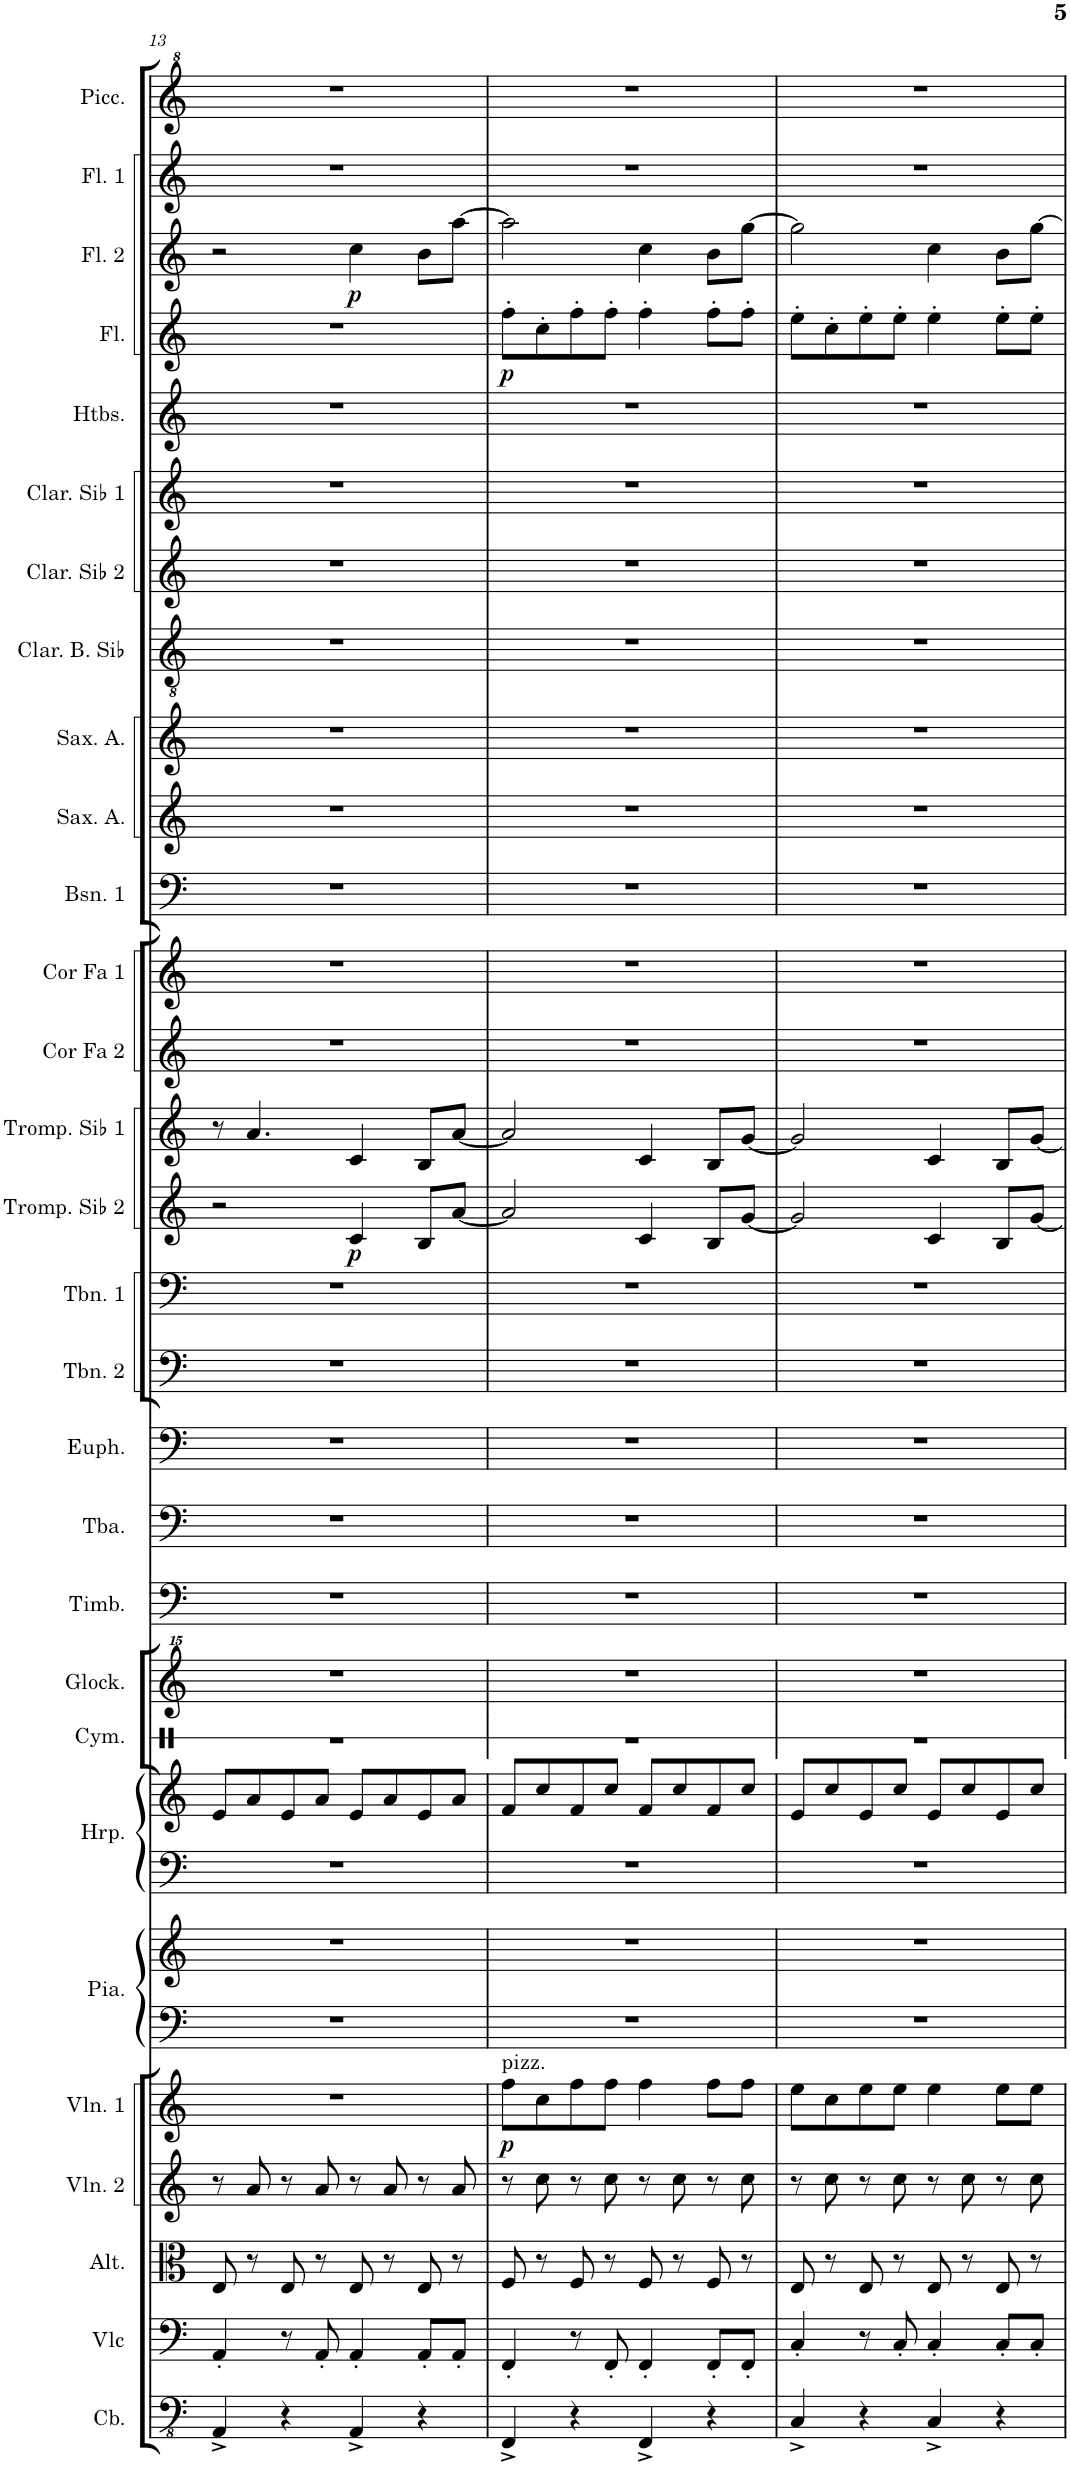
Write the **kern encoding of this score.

**kern	**kern	**kern	**kern	**kern	**dynam	**kern	**kern	**kern	**kern	**kern	**kern	**kern	**kern	**kern	**kern	**kern	**kern	**dynam	**kern	**kern	**kern	**kern	**kern	**kern	**kern	**kern	**kern	**kern	**kern	**dynam	**kern	**dynam	**kern	**kern
*part29	*part28	*part27	*part26	*part25	*part25	*part24	*part24	*part23	*part23	*part22	*part21	*part20	*part19	*part18	*part17	*part16	*part15	*part15	*part14	*part13	*part12	*part11	*part10	*part9	*part8	*part7	*part6	*part5	*part4	*part4	*part3	*part3	*part2	*part1
*staff31	*staff30	*staff29	*staff28	*staff27	*staff27	*staff26	*staff25	*staff24	*staff23	*staff22	*staff21	*staff20	*staff19	*staff18	*staff17	*staff16	*staff15	*staff15	*staff14	*staff13	*staff12	*staff11	*staff10	*staff9	*staff8	*staff7	*staff6	*staff5	*staff4	*staff4	*staff3	*staff3	*staff2	*staff1
*I"Contrebasse	*I"Violoncelle	*I"Alto	*I"Violon 2	*I"Violon 1	*	*I"Piano	*	*I"Harpe	*	*I"Cymbale	*I"Glockenspiel	*I"Timbales	*I"Tuba	*I"Euphonium	*I"Trombone 2	*I"Trombone 1	*I"Trompette en Sib 2	*	*I"Trompette en Sib 1	*I"Cor en Fa 2	*I"Cor en Fa 1	*I"Basson 1	*I"Saxophone Alto	*I"Saxophone Alto	*I"Clarinette Basse en Sib	*I"Clarinette en Sib 2	*I"Clarinette en Sib 1	*I"Hautbois	*I"Flûte 3	*	*I"Flûte 2	*	*I"Flûte 1	*I"Piccolo
*I'Cb.	*I'Vlc	*I'Alt.	*I'Vln. 2	*I'Vln. 1	*	*I'Pia.	*	*I'Hrp.	*	*I'Cym.	*I'Glock.	*I'Timb.	*I'Tba.	*I'Euph.	*I'Tbn. 2	*I'Tbn. 1	*I'Tromp. Sib 2	*	*I'Tromp. Sib 1	*I'Cor Fa 2	*I'Cor Fa 1	*I'Bsn. 1	*I'Sax. A.	*I'Sax. A.	*I'Clar. B. Sib	*I'Clar. Sib 2	*I'Clar. Sib 1	*I'Htbs.	*I'Fl.	*	*I'Fl. 2	*	*I'Fl. 1	*I'Picc.
!!LO:PB:g=z
*clefFv4	*clefF4	*clefC3	*clefG2	*clefG2	*	*clefF4	*clefG2	*clefF4	*clefG2	*clefX	*clefG^^2	*clefF4	*clefF4	*clefF4	*clefF4	*clefF4	*clefG2	*	*clefG2	*clefG2	*clefG2	*clefF4	*clefG2	*clefG2	*clefGv2	*clefG2	*clefG2	*clefG2	*clefG2	*	*clefG2	*	*clefG2	*clefG^2
*ITrd7c12	*	*	*	*	*	*	*	*	*	*	*	*	*	*	*	*	*ITrd1c2	*	*ITrd1c2	*ITrd4c7	*ITrd4c7	*	*ITrd5c9	*ITrd5c9	*ITrd8c14	*ITrd1c2	*ITrd1c2	*	*	*	*	*	*	*ITrd-7c-12
*k[]	*k[]	*k[]	*k[]	*k[]	*	*k[]	*k[]	*k[]	*k[]	*k[]	*k[]	*k[]	*k[]	*k[]	*k[]	*k[]	*k[]	*	*k[]	*k[]	*k[]	*k[]	*k[]	*k[]	*k[]	*k[]	*k[]	*k[]	*k[]	*	*k[]	*	*k[]	*k[]
*M4/4	*M4/4	*M4/4	*M4/4	*M4/4	*	*M4/4	*M4/4	*M4/4	*M4/4	*M4/4	*M4/4	*M4/4	*M4/4	*M4/4	*M4/4	*M4/4	*M4/4	*	*M4/4	*M4/4	*M4/4	*M4/4	*M4/4	*M4/4	*M4/4	*M4/4	*M4/4	*M4/4	*M4/4	*	*M4/4	*	*M4/4	*M4/4
*met(c)	*met(c)	*met(c)	*met(c)	*met(c)	*	*met(c)	*met(c)	*met(c)	*met(c)	*met(c)	*met(c)	*met(c)	*met(c)	*met(c)	*met(c)	*met(c)	*met(c)	*	*met(c)	*met(c)	*met(c)	*met(c)	*met(c)	*met(c)	*met(c)	*met(c)	*met(c)	*met(c)	*met(c)	*	*met(c)	*	*met(c)	*met(c)
=13	=13	=13	=13	=13	=13	=13	=13	=13	=13	=13	=13	=13	=13	=13	=13	=13	=13	=13	=13	=13	=13	=13	=13	=13	=13	=13	=13	=13	=13	=13	=13	=13	=13	=13
4AAA^/	4AA'/	8E/	8r	1r	.	1r	1r	1r	8e/L	1r	1r	1r	1r	1r	1r	1r	2r	.	8r	1r	1r	1r	1r	1r	1r	1r	1r	1r	1r	.	2r	.	1r	1r
.	.	8r	8a/	.	.	.	.	.	8a/	.	.	.	.	.	.	.	.	.	4.a/	.	.	.	.	.	.	.	.	.	.	.	.	.	.	.
4r	8r	8E/	8r	.	.	.	.	.	8e/	.	.	.	.	.	.	.	.	.	.	.	.	.	.	.	.	.	.	.	.	.	.	.	.	.
.	8AA'/	8r	8a/	.	.	.	.	.	8a/J	.	.	.	.	.	.	.	.	.	.	.	.	.	.	.	.	.	.	.	.	.	.	.	.	.
!	!	!	!	!	!	!	!	!	!	!	!	!	!	!	!	!	!	!LO:DY:b	!	!	!	!	!	!	!	!	!	!	!	!	!	!LO:DY:b	!	!
4AAA^/	4AA'/	8E/	8r	.	.	.	.	.	8e/L	.	.	.	.	.	.	.	4c/	p	4c/	.	.	.	.	.	.	.	.	.	.	.	4cc\	p	.	.
.	.	8r	8a/	.	.	.	.	.	8a/	.	.	.	.	.	.	.	.	.	.	.	.	.	.	.	.	.	.	.	.	.	.	.	.	.
4r	8AA'/L	8E/	8r	.	.	.	.	.	8e/	.	.	.	.	.	.	.	8B/L	.	8B/L	.	.	.	.	.	.	.	.	.	.	.	8b\L	.	.	.
.	8AA'/J	8r	8a/	.	.	.	.	.	8a/J	.	.	.	.	.	.	.	[8a/J	.	[8a/J	.	.	.	.	.	.	.	.	.	.	.	[8aa\J	.	.	.
=14	=14	=14	=14	=14	=14	=14	=14	=14	=14	=14	=14	=14	=14	=14	=14	=14	=14	=14	=14	=14	=14	=14	=14	=14	=14	=14	=14	=14	=14	=14	=14	=14	=14	=14
!	!	!	!	!LO:TX:a:t=pizz.	!	!	!	!	!	!	!	!	!	!	!	!	!	!	!	!	!	!	!	!	!	!	!	!	!	!	!	!	!	!
!	!	!	!	!	!LO:DY:b	!	!	!	!	!	!	!	!	!	!	!	!	!	!	!	!	!	!	!	!	!	!	!	!	!LO:DY:b	!	!	!	!
4FFF^/	4FF'/	8F/	8r	8ff\L	p	1r	1r	1r	8f/L	1r	1r	1r	1r	1r	1r	1r	2a/]	.	2a/]	1r	1r	1r	1r	1r	1r	1r	1r	1r	8ff'\L	p	2aa\]	.	1r	1r
.	.	8r	8cc\	8cc\	.	.	.	.	8cc/	.	.	.	.	.	.	.	.	.	.	.	.	.	.	.	.	.	.	.	8cc'\	.	.	.	.	.
4r	8r	8F/	8r	8ff\	.	.	.	.	8f/	.	.	.	.	.	.	.	.	.	.	.	.	.	.	.	.	.	.	.	8ff'\	.	.	.	.	.
.	8FF'/	8r	8cc\	8ff\J	.	.	.	.	8cc/J	.	.	.	.	.	.	.	.	.	.	.	.	.	.	.	.	.	.	.	8ff'\J	.	.	.	.	.
4FFF^/	4FF'/	8F/	8r	4ff\	.	.	.	.	8f/L	.	.	.	.	.	.	.	4c/	.	4c/	.	.	.	.	.	.	.	.	.	4ff'\	.	4cc\	.	.	.
.	.	8r	8cc\	.	.	.	.	.	8cc/	.	.	.	.	.	.	.	.	.	.	.	.	.	.	.	.	.	.	.	.	.	.	.	.	.
4r	8FF'/L	8F/	8r	8ff\L	.	.	.	.	8f/	.	.	.	.	.	.	.	8B/L	.	8B/L	.	.	.	.	.	.	.	.	.	8ff'\L	.	8b\L	.	.	.
.	8FF'/J	8r	8cc\	8ff\J	.	.	.	.	8cc/J	.	.	.	.	.	.	.	[8g/J	.	[8g/J	.	.	.	.	.	.	.	.	.	8ff'\J	.	[8gg\J	.	.	.
=15	=15	=15	=15	=15	=15	=15	=15	=15	=15	=15	=15	=15	=15	=15	=15	=15	=15	=15	=15	=15	=15	=15	=15	=15	=15	=15	=15	=15	=15	=15	=15	=15	=15	=15
4CC^/	4C'/	8E/	8r	8ee\L	.	1r	1r	1r	8e/L	1r	1r	1r	1r	1r	1r	1r	2g/]	.	2g/]	1r	1r	1r	1r	1r	1r	1r	1r	1r	8ee'\L	.	2gg\]	.	1r	1r
.	.	8r	8cc\	8cc\	.	.	.	.	8cc/	.	.	.	.	.	.	.	.	.	.	.	.	.	.	.	.	.	.	.	8cc'\	.	.	.	.	.
4r	8r	8E/	8r	8ee\	.	.	.	.	8e/	.	.	.	.	.	.	.	.	.	.	.	.	.	.	.	.	.	.	.	8ee'\	.	.	.	.	.
.	8C'/	8r	8cc\	8ee\J	.	.	.	.	8cc/J	.	.	.	.	.	.	.	.	.	.	.	.	.	.	.	.	.	.	.	8ee'\J	.	.	.	.	.
4CC^/	4C'/	8E/	8r	4ee\	.	.	.	.	8e/L	.	.	.	.	.	.	.	4c/	.	4c/	.	.	.	.	.	.	.	.	.	4ee'\	.	4cc\	.	.	.
.	.	8r	8cc\	.	.	.	.	.	8cc/	.	.	.	.	.	.	.	.	.	.	.	.	.	.	.	.	.	.	.	.	.	.	.	.	.
4r	8C'/L	8E/	8r	8ee\L	.	.	.	.	8e/	.	.	.	.	.	.	.	8B/L	.	8B/L	.	.	.	.	.	.	.	.	.	8ee'\L	.	8b\L	.	.	.
.	8C'/J	8r	8cc\	8ee\J	.	.	.	.	8cc/J	.	.	.	.	.	.	.	[8g/J	.	[8g/J	.	.	.	.	.	.	.	.	.	8ee'\J	.	[8gg\J	.	.	.
=	=	=	=	=	=	=	=	=	=	=	=	=	=	=	=	=	=	=	=	=	=	=	=	=	=	=	=	=	=	=	=	=	=	=
*-	*-	*-	*-	*-	*-	*-	*-	*-	*-	*-	*-	*-	*-	*-	*-	*-	*-	*-	*-	*-	*-	*-	*-	*-	*-	*-	*-	*-	*-	*-	*-	*-	*-	*-
